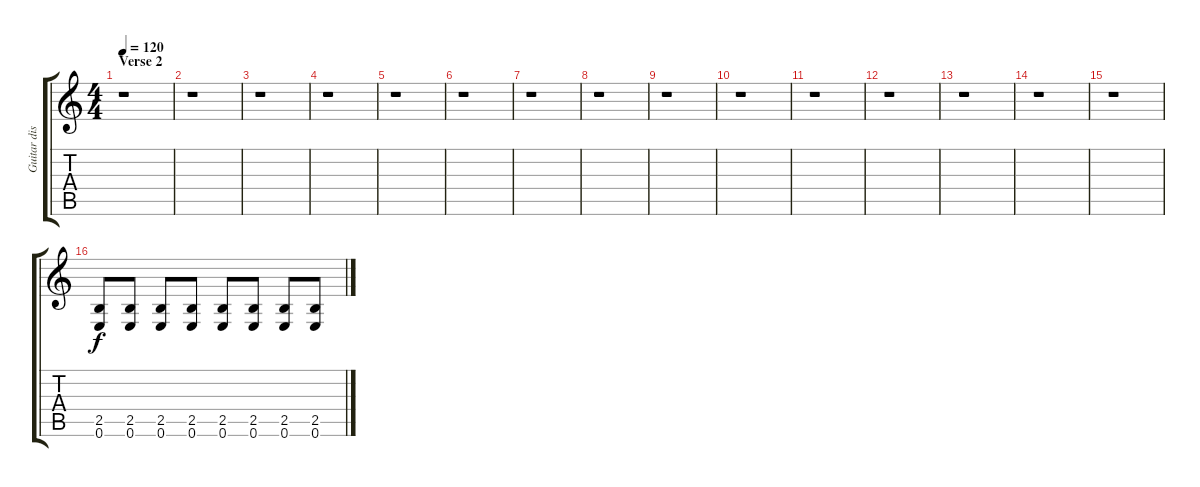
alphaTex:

\track ("Guitar distortion 3" "Guitar dis") {instrument distortionguitar}
\staff {score tabs}
\tuning (E4 B3 G3 D3 A2 E2) {hide}
\ts (4 4)
\section ("" "Verse 2")
\tempo 120
\clef g2
\ks c
r.1{dy f} |
r.1 |
r.1 |
r.1 |
r.1 |
r.1 |
r.1 |
r.1 |
r.1 |
r.1 |
r.1 |
r.1 |
r.1 |
r.1 |
r.1 |
(2.5 0.6).8{volume 15} (2.5 0.6).8 (2.5 0.6).8 (2.5 0.6).8 (2.5 0.6).8 (2.5 0.6).8 (2.5 0.6).8 (2.5 0.6).8
